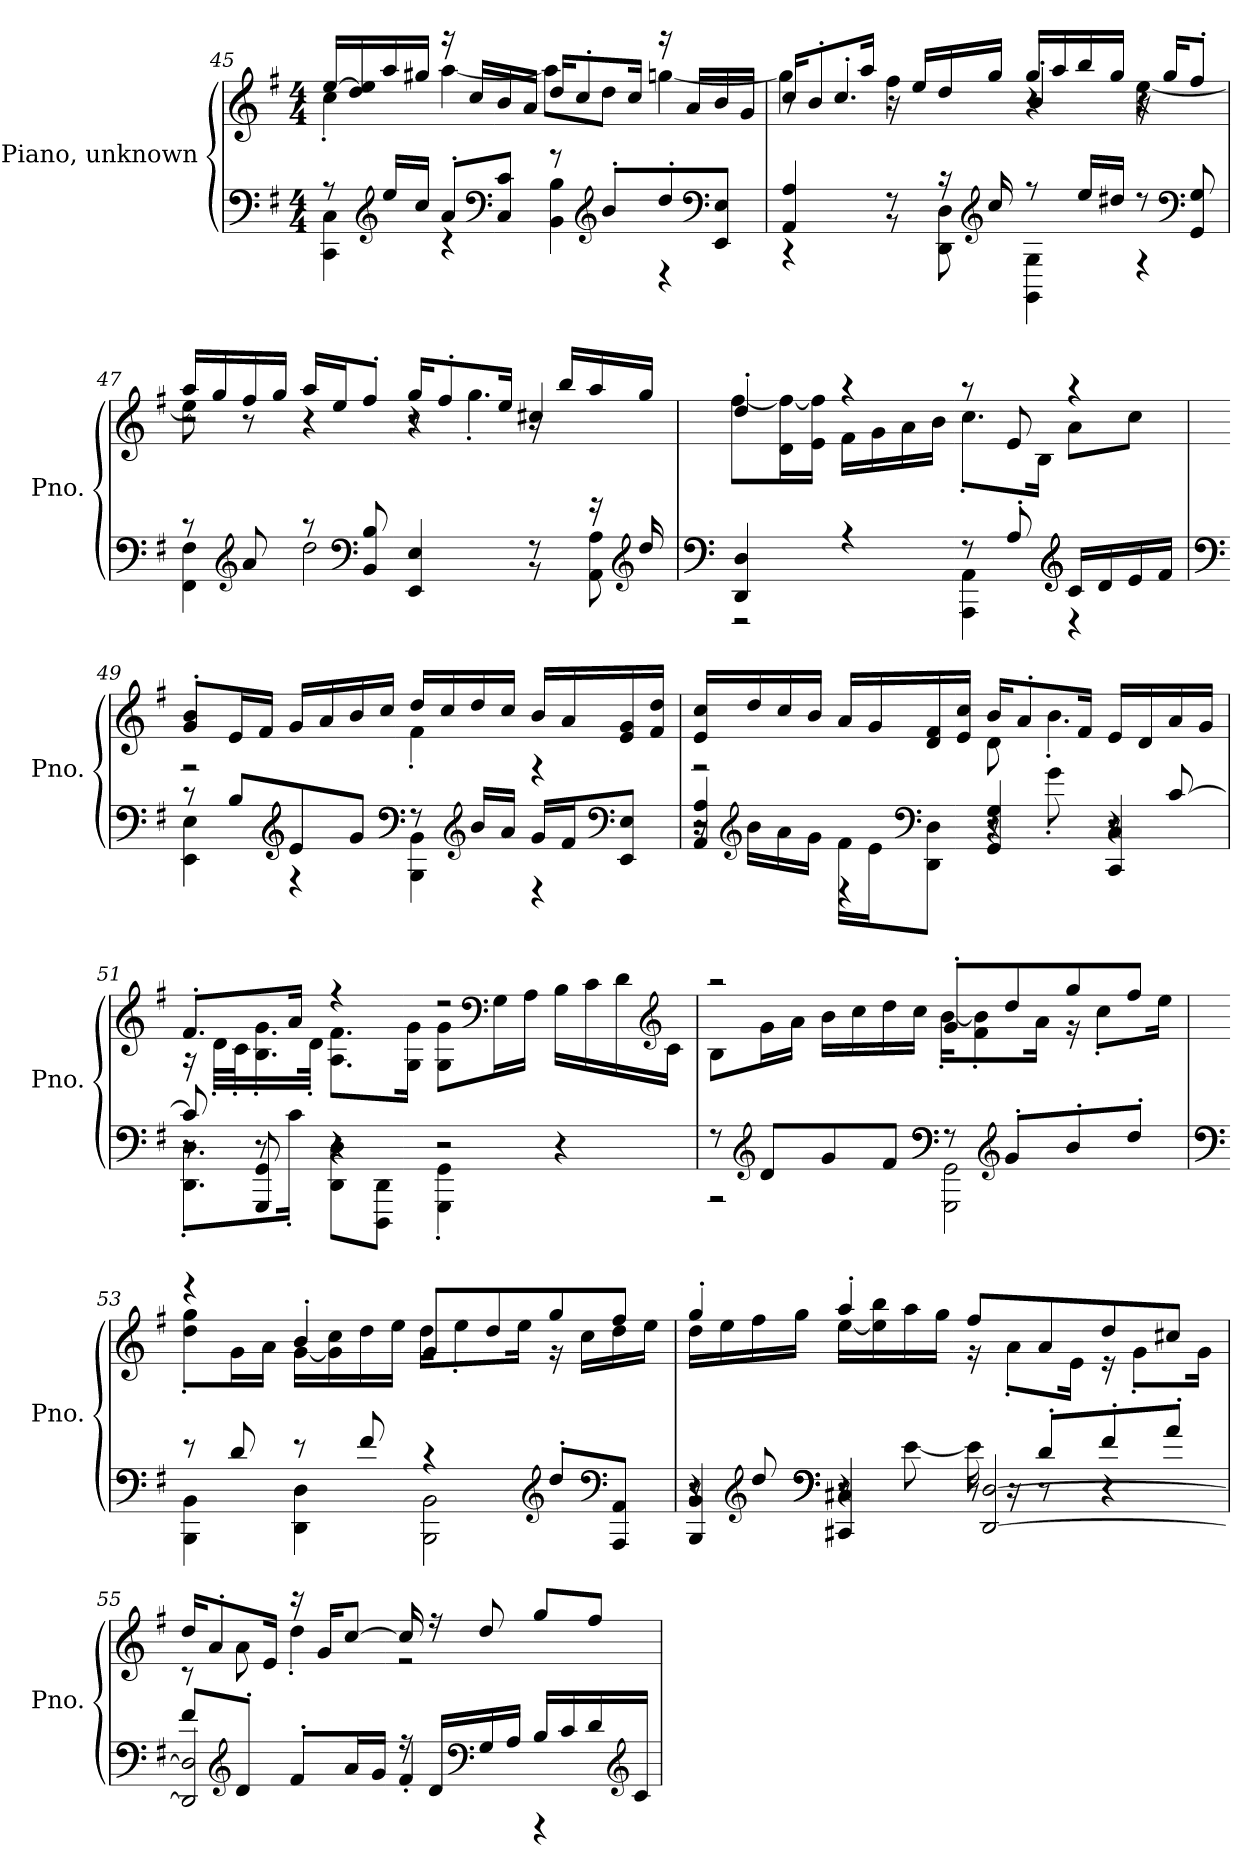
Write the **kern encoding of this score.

**kern	**kern
*part1	*part1
*staff2	*staff1
*I"Piano, unknown	*
*I'Pno.	*
*clefF4	*clefG2
*k[f#]	*k[f#]
*M4/4	*M4/4
=45	=45
*^	*^
8r	4CC\ 4C\	[16ee/LL	4cc'\
.	.	16dd/ 16ee/]	.
*clefG2	*	*	*
16ee/LL	.	16aa/	.
16cc/JJ	.	16gg#X/JJ	.
8a'/L	4r	16r	[4aa\
.	.	16cc/LL	.
*clefF4	*	*	*
8C/ 8c/J	.	16b/	.
.	.	16a/JJ	.
8r	4BB\ 4B\	16dd/KL	8aa\L]
.	.	8cc'/	.
*clefG2	*	*	*
8b'/L	.	.	8dd\J
.	.	16cc/Jk	.
8dd'/	4r	16r	[4ggn\
.	.	16a/LL	.
*clefF4	*	*	*
8EE/ 8E/J	.	16b/	.
.	.	16g/JJ	.
!!LO:LB:g=z
=46	=46	=46	=46
*	*	*	*^
4AA/ 4A/	4r	16cc/KL	4gg\]	8r
.	.	8b'/	.	.
.	.	.	.	4.cc'/
.	.	16aa/Jk	.	.
8r	8r	16r	4ff#\	.
.	.	16ee/LL	.	.
16r	8DD\ 8D\	16dd/	.	.
*clefG2	*	*	*	*
16cc/	.	16gg/JJ	.	.
8r	4GG\ 4G\	16gg/LL	4r	4b'/
.	.	16aa/	.	.
16ee/LL	.	16bb/	.	.
16dd#X/JJ	.	16gg/JJ	.	.
8r	4r	16r	[4ee\	4r
.	.	16gg/KL	.	.
*clefF4	*	*	*	*
8GG/ 8G/	.	8ff#'/J	.	.
=47	=47	=47	=47	=47
8r	4FF#\ 4F#\	16aa/LL	8ee\]	2r
.	.	16gg/	.	.
*clefG2	*	*	*	*
8a/	.	16ff#/	8r	.
.	.	16gg/JJ	.	.
8r	2dd\	16aa/LL	4r	.
.	.	16ee/J	.	.
*clefF4	*	*	*	*
8BB/ 8B/	.	8ff#'/J	.	.
4EE/ 4E/	.	16gg/KL	8r	4r
.	.	8ff#'/	.	.
.	.	.	4.gg'\	.
.	.	16ee/Jk	.	.
8r	8r	16r	.	4cc#X/
.	.	16bb/LL	.	.
16r	8AA\ 8A\	16aa/	.	.
*clefG2	*	*	*	*
16dd/	.	16gg/JJ	.	.
*	*	*v	*v	*v
!!LO:PB:g=z
=48	=48	=48
*clefF4	*	*
*	*	*^
4DD/ 4D/	2r	4dd'/	[8ff#\L
.	.	.	16d\ 16ff#\_L
.	.	.	16e\ 16ff#\]JJ
4r	.	4r	16f#\LL
.	.	.	16g\
.	.	.	16a\
.	.	.	16b\JJ
8r	4AAA\ 4AA\	8r	8.cc'\L
8A'/	.	8e/	.
.	.	.	16B\Jk
*clefG2	*	*	*
16c/LL	4r	4r	8a\L
16d/	.	.	.
16e/	.	.	8cc\J
16f#/JJ	.	.	.
=49	=49	=49	=49
*clefF4	*	*	*
8r	4EE\ 4E\	8g/' 8b/'L	2r
8B/L	.	16e/L	.
.	.	16f#/JJ	.
*clefG2	*	*	*
8e/	4r	16g/LL	.
.	.	16a/	.
8g/J	.	16b/	.
.	.	16cc/JJ	.
*clefF4	*	*	*
8r	4BBB\ 4BB\	16dd/LL	4f#'\
.	.	16cc/	.
*clefG2	*	*	*
16b/LL	.	16dd/	.
16a/JJ	.	16cc/JJ	.
16g/LL	4r	16b/LL	4r
16f#/J	.	16a/	.
*clefF4	*	*	*
8EE/ 8E/J	.	16e/ 16g/	.
.	.	16f#/ 16dd/JJ	.
!!LO:LB:g=z	!!
=50	=50	=50	=50
*	*^	*	*
2r	16r	4AA/ 4A/	16e/ 16cc/LL	2r
*clefG2	*	*	*	*
.	16b\LL	.	16dd/	.
.	16a\	.	16cc/	.
.	16g\JJ	.	16b/JJ	.
.	16f#\LL	4r	16a/LL	.
.	16e\J	.	16g/	.
*clefF4	*	*	*	*
.	8DD\ 8D\J	.	16d/ 16f#/	.
.	.	.	16e/ 16cc/JJ	.
4r	8r	4GG/ 4G/	16b/KL	8d\
.	.	.	8a'/	.
.	8g'\	.	.	4.b'\
.	.	.	16f#/Jk	.
8r	4r	4CC/ 4C/	16e/LL	.
.	.	.	16d/	.
[8c/	.	.	16a/	.
.	.	.	16g/JJ	.
=51	=51	=51	=51	=51
8c/]	8.DD\' 8.D\'L	8r	8.f#'/L	16r
.	.	.	.	32d'\LLL
.	.	.	.	32c'\J
8r	.	8GGG/ 8GG/	.	16.B\' 16.g\'
.	16c'\Jk	.	16a/Jk	.
.	.	.	.	32d'\JJk
4r	8DD\ 8D\L	4r	4r	8.A\ 8.f#\L
.	8DDD\ 8DD\J	.	.	.
.	.	.	.	16G\ 16g\Jk
2r	4GGG\' 4GG\'	2r	2r	8G\ 8g\L
*	*	*	*clefF4	*
.	.	.	.	16G\L
.	.	.	.	16A\JJ
.	4r	.	.	16B\LL
.	.	.	.	16c\
.	.	.	.	16d\
*	*	*	*clefG2	*
.	.	.	.	16c\JJ
*	*v	*v	*	*
!!LO:LB:g=z	!!
=52	=52	=52	=52
8r	2r	2r	8B\L
*clefG2	*	*	*
8d/L	.	.	16g\L
.	.	.	16a\JJ
8g/	.	.	16b\LL
.	.	.	16cc\
8f#/J	.	.	16dd\
.	.	.	16cc\JJ
*clefF4	*	*	*
8r	2GGG\ 2GG\	8g'/L	[16b'\KL
.	.	.	8f#\' 8b\]'
*clefG2	*	*	*
8g'/L	.	8dd/	.
.	.	.	16a\Jk
8b'/	.	8gg/	16r
.	.	.	8cc'\L
8dd'/J	.	8ff#/J	.
.	.	.	16ee\Jk
=53	=53	=53	=53
*clefF4	*	*	*
8r	4BBB\ 4BB\	4r	8dd\' 8gg\'L
8d/	.	.	16g\L
.	.	.	16a\JJ
8r	4DD\ 4D\	4b'/	[16g\LL
.	.	.	16g\] 16cc\
8f#/	.	.	16dd\
.	.	.	16ee\JJ
4r	2BBB\ 2BB\	8g/L	16dd\KL
.	.	.	8ee'\
.	.	8dd/	.
.	.	.	16ee\Jk
*clefG2	*	*	*
8dd'/L	.	8gg/	16r
.	.	.	16cc\LL
*clefF4	*	*	*
8AAA/ 8AA/J	.	8ff#/J	16dd\
.	.	.	16ee\JJ
!!LO:LB:g=z	!!
=54	=54	=54	=54
*	*^	*	*
8r	4r	4BBB/ 4BB/	4gg'/	16dd\LL
.	.	.	.	16ee\
*clefG2	*	*	*	*
8dd/	.	.	.	16ff#\
.	.	.	.	16gg\JJ
*clefF4	*	*	*	*
4r	8r	4CC#X/ 4C#X/	4aa'/	[16ee\LL
.	.	.	.	16ee\] 16bb\
.	[8e\	.	.	16aa\
.	.	.	.	16gg\JJ
8r	16e\]	[2DD/ [2D/	8ff#/L	16r
.	16r	.	.	8a'\L
8d'/L	8r	.	8a/	.
.	.	.	.	16e\Jk
8f#'/	4r	.	8dd/	16r
.	.	.	.	8g'\L
8a'/J	.	.	8cc#X/J	.
.	.	.	.	16g\Jk
*	*v	*v	*	*
=55	=55	=55	=55
8f#/L	2DD/] 2D/]	16dd/KL	8r
.	.	8a'/	.
*clefG2	*	*	*
8d'/J	.	.	8a\
.	.	16e/Jk	.
8f#'/L	.	16r	4dd'\
.	.	16g/KL	.
16a/L	.	[8cc/J	.
16g/JJ	.	.	.
16r	4f#'/	16cc/]	2r
16d/LL	.	16r	.
*clefF4	*	*	*
16G/	.	8dd/	.
16A/JJ	.	.	.
16B/LL	4r	8gg/L	.
16c/	.	.	.
16d/	.	8ff#/J	.
*clefG2	*	*	*
16c/JJ	.	.	.
*v	*v	*	*
*	*v	*v
=	=
*-	*-
